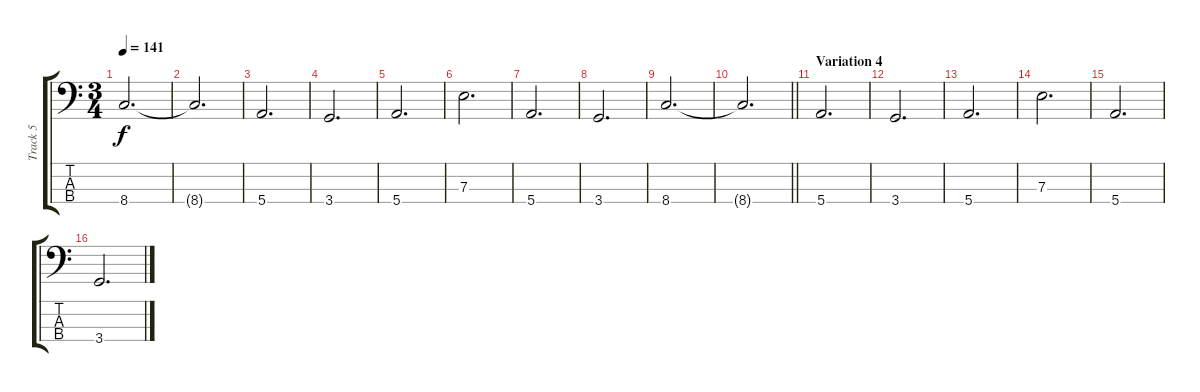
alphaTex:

\track ("Track 5" "Track 5") {instrument electricbassfinger}
\staff {score tabs}
\tuning (G2 D2 A1 E1) {hide}
\ts (3 4)
\tempo 141
\clef f4
\ks c
8.4.2{d dy f} |
8.4{t}.2{d} |
5.4.2{d} |
3.4.2{d} |
5.4.2{d} |
7.3.2{d} |
5.4.2{d} |
3.4.2{d} |
8.4.2{d} |
\barLineRight lightlight
8.4{t}.2{d} |
\section ("" "Variation 4")
5.4.2{d} |
3.4.2{d} |
5.4.2{d} |
7.3.2{d} |
5.4.2{d} |
3.4.2{d}
